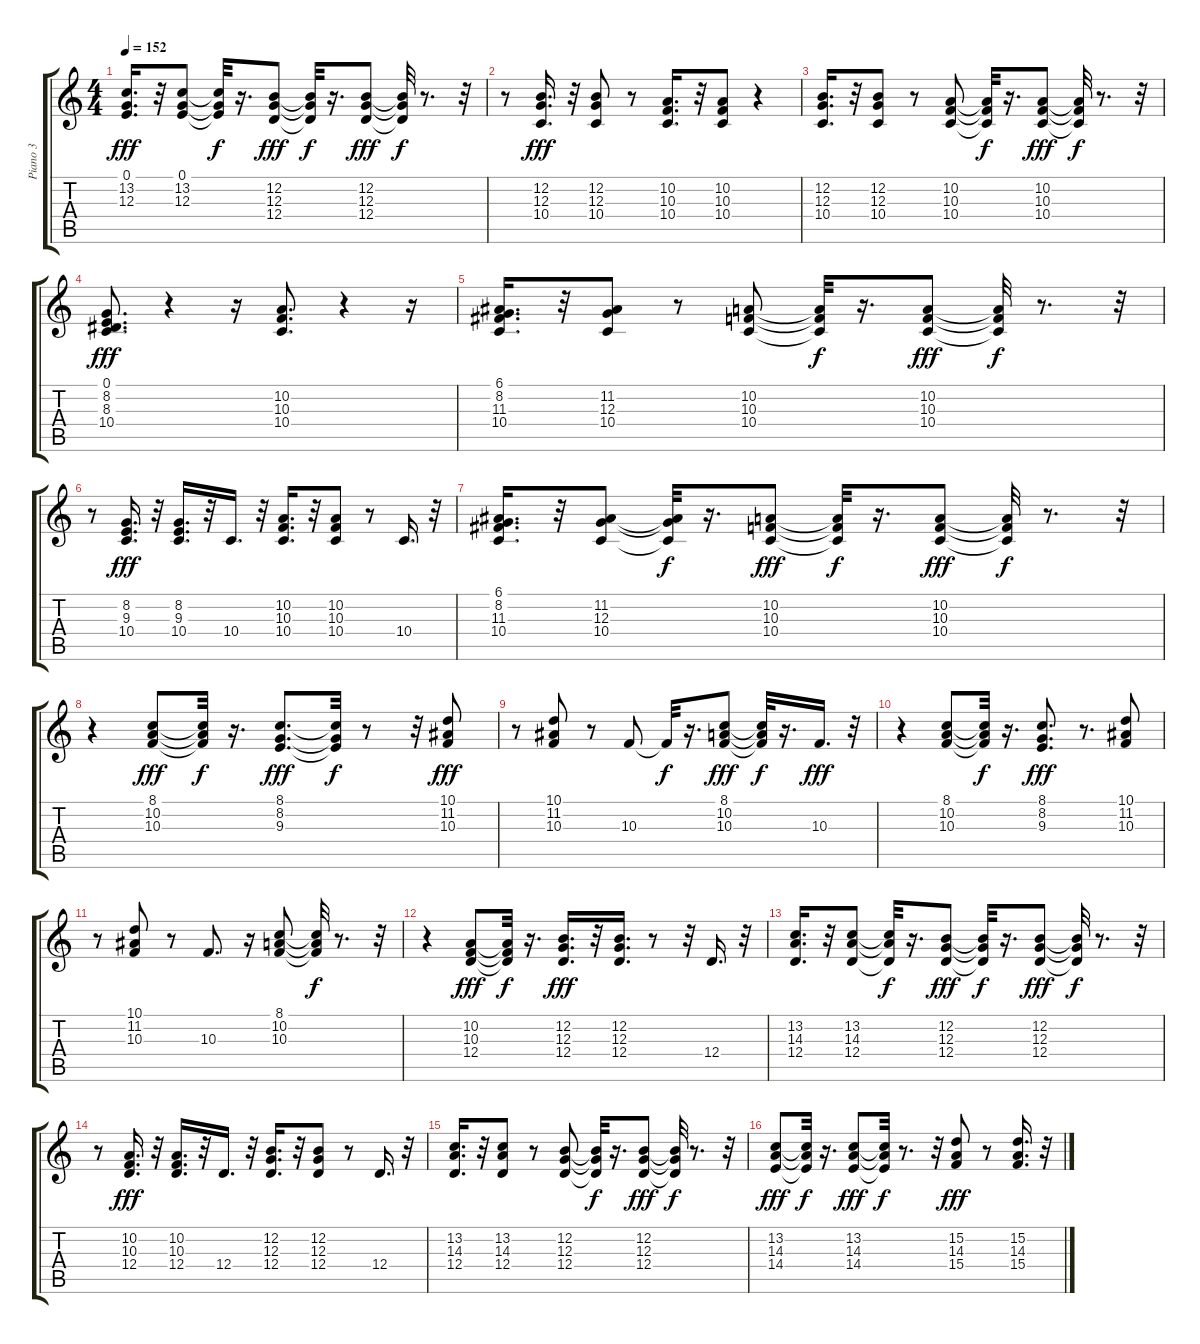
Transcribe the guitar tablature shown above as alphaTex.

\track ("Piano 3 " "Piano 3 ") {instrument electricgrandpiano}
\staff {score tabs}
\tuning (E4 B3 G3 D3 A2 E2) {hide}
\ts (4 4)
\tempo 152
\clef g2
\ks c
(0.1 13.2 12.3).16{d dy fff} r.32 (0.1 13.2 12.3).8 (0.1{t} 13.2{t} 12.3{t}).32{dy f} r.16{d} (12.2 12.3 12.4).8{dy fff} (12.2{t} 12.3{t} 12.4{t}).32{dy f} r.16{d} (12.2 12.3 12.4).8{dy fff} (12.2{t} 12.3{t} 12.4{t}).32{dy f} r.8{d} r.32 |
r.8 (12.2 12.3 10.4).16{d dy fff} r.32 (12.2 12.3 10.4).8 r.8 (10.2 10.3 10.4).16{d} r.32 (10.2 10.3 10.4).8 r.4 |
(12.2 12.3 10.4).16{d} r.32 (12.2 12.3 10.4).8 r.8 (10.2 10.3 10.4).8 (10.2{t} 10.3{t} 10.4{t}).32{dy f} r.16{d} (10.2 10.3 10.4).8{dy fff} (10.2{t} 10.3{t} 10.4{t}).32{dy f} r.8{d} r.32 |
(0.1 8.2 8.3 10.4).8{d dy fff} r.4 r.16 (10.2 10.3 10.4).8{d} r.4 r.16 |
(6.1 8.2 11.3 10.4).16{d} r.32 (11.2 12.3 10.4).8 r.8 (10.2 10.3 10.4).8 (10.2{t} 10.3{t} 10.4{t}).32{dy f} r.16{d} (10.2 10.3 10.4).8{dy fff} (10.2{t} 10.3{t} 10.4{t}).32{dy f} r.8{d} r.32 |
r.8 (8.2 9.3 10.4).16{d dy fff} r.32 (8.2 9.3 10.4).16{d} r.32 10.4.16{d} r.32 (10.2 10.3 10.4).16{d} r.32 (10.2 10.3 10.4).8 r.8 10.4.16{d} r.32 |
(6.1 8.2 11.3 10.4).16{d} r.32 (11.2 12.3 10.4).8 (11.2{t} 12.3{t} 10.4{t}).32{dy f} r.16{d} (10.2 10.3 10.4).8{dy fff} (10.2{t} 10.3{t} 10.4{t}).32{dy f} r.16{d} (10.2 10.3 10.4).8{dy fff} (10.2{t} 10.3{t} 10.4{t}).32{dy f} r.8{d} r.32 |
r.4 (8.1 10.2 10.3).8{dy fff} (8.1{t} 10.2{t} 10.3{t}).32{dy f} r.16{d} (8.1 8.2 9.3).8{d dy fff} (8.1{t} 8.2{t} 9.3{t}).32{dy f} r.8 r.32 (10.1 11.2 10.3).8{dy fff} |
r.8 (10.1 11.2 10.3).8 r.8 10.3.8 10.3{t}.32{dy f} r.16{d} (8.1 10.2 10.3).8{dy fff} (8.1{t} 10.2{t} 10.3{t}).32{dy f} r.16{d} 10.3.16{d dy fff} r.32 |
r.4 (8.1 10.2 10.3).8 (8.1{t} 10.2{t} 10.3{t}).32{dy f} r.16{d} (8.1 8.2 9.3).8{d dy fff} r.8{d} (10.1 11.2 10.3).8 |
r.8 (10.1 11.2 10.3).8 r.8 10.3.8{d} r.16 (8.1 10.2 10.3).8 (8.1{t} 10.2{t} 10.3{t}).32{dy f} r.8{d} r.32 |
r.4 (10.2 10.3 12.4).8{dy fff} (10.2{t} 10.3{t} 12.4{t}).32{dy f} r.16{d} (12.2 12.3 12.4).16{d dy fff} r.32 (12.2 12.3 12.4).16{d} r.8 r.32 12.4.16{d} r.32 |
(13.2 14.3 12.4).16{d} r.32 (13.2 14.3 12.4).8 (13.2{t} 14.3{t} 12.4{t}).32{dy f} r.16{d} (12.2 12.3 12.4).8{dy fff} (12.2{t} 12.3{t} 12.4{t}).32{dy f} r.16{d} (12.2 12.3 12.4).8{dy fff} (12.2{t} 12.3{t} 12.4{t}).32{dy f} r.8{d} r.32 |
r.8 (10.2 10.3 12.4).16{d dy fff} r.32 (10.2 10.3 12.4).16{d} r.32 12.4.16{d} r.32 (12.2 12.3 12.4).16{d} r.32 (12.2 12.3 12.4).8 r.8 12.4.16{d} r.32 |
(13.2 14.3 12.4).16{d} r.32 (13.2 14.3 12.4).8 r.8 (12.2 12.3 12.4).8 (12.2{t} 12.3{t} 12.4{t}).32{dy f} r.16{d} (12.2 12.3 12.4).8{dy fff} (12.2{t} 12.3{t} 12.4{t}).32{dy f} r.8{d} r.32 |
(13.2 14.3 14.4).8{dy fff} (13.2{t} 14.3{t} 14.4{t}).32{dy f} r.16{d} (13.2 14.3 14.4).8{dy fff} (13.2{t} 14.3{t} 14.4{t}).32{dy f} r.8{d} r.32 (15.2 14.3 15.4).8{dy fff} r.8 (15.2 14.3 15.4).16{d} r.32
